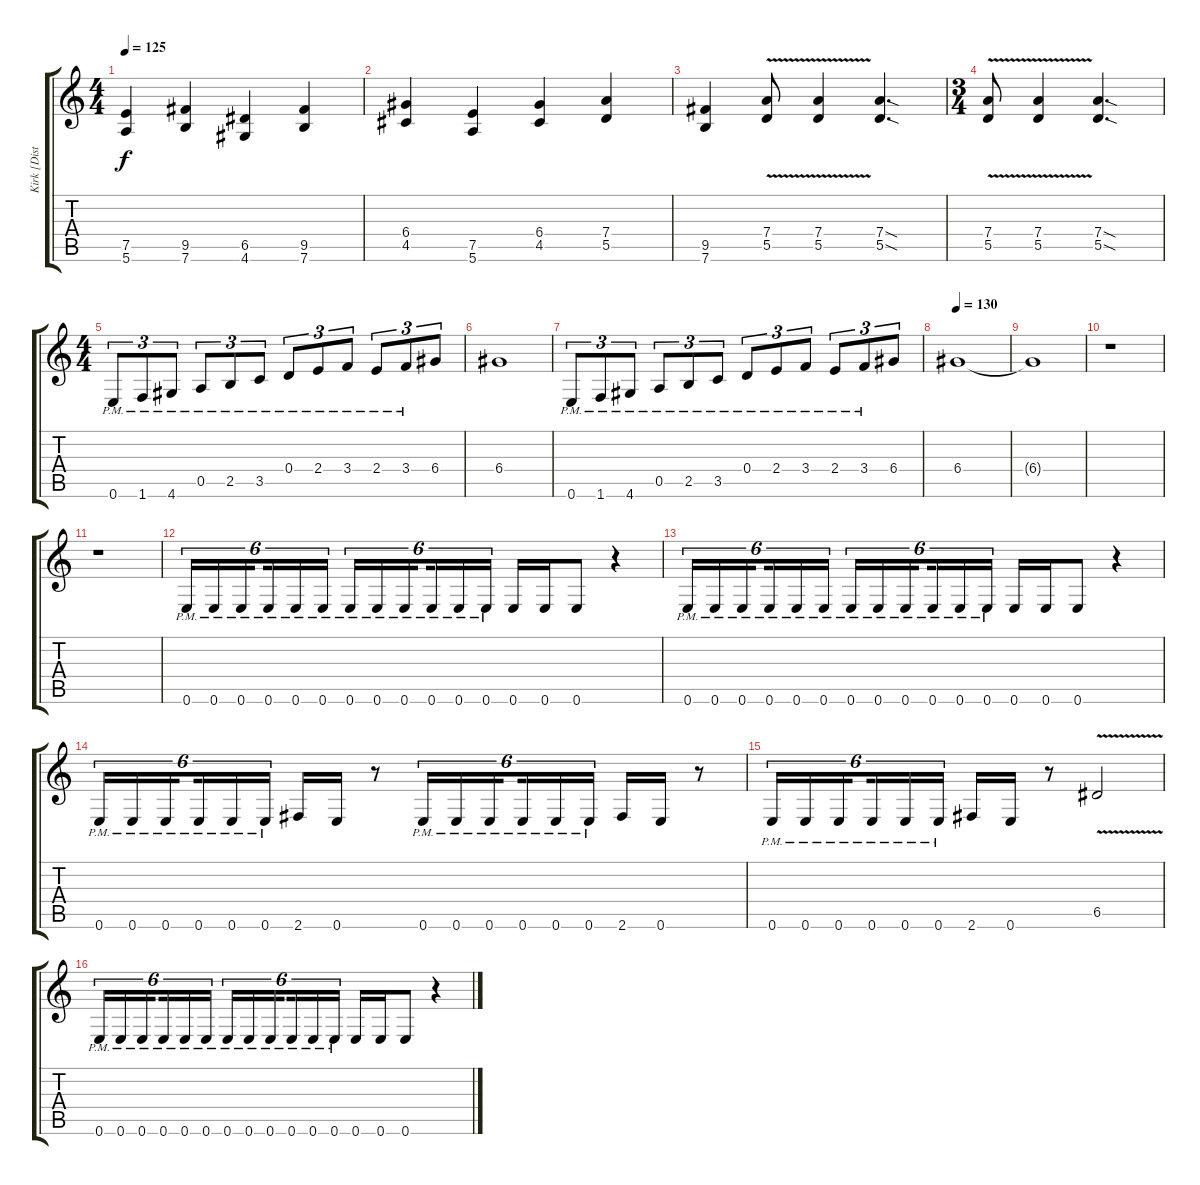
\track ("Kirk [Distortion]" "Kirk [Dist") {instrument distortionguitar}
\staff {score tabs}
\tuning (E4 B3 G3 D3 A2 E2) {hide}
\ts (4 4)
\tempo 125
\clef g2
\ks c
(7.5 5.6).4{dy f} (9.5 7.6).4 (6.5 4.6).4 (9.5 7.6).4 |
(6.4 4.5).4 (7.5 5.6).4 (6.4 4.5).4 (7.4 5.5).4 |
(9.5 7.6).4 (7.4{v} 5.5{v}).8 (7.4{v} 5.5{v}).4 (7.4{sod} 5.5{sod}).4{d} |
\ts (3 4)
(7.4{v} 5.5{v}).8 (7.4{v} 5.5{v}).4 (7.4{sod} 5.5{sod}).4{d} |
\ts (4 4)
0.6{pm}.8{tu (3 2)} 1.6{pm}.8{tu (3 2)} 4.6{pm}.8{tu (3 2)} 0.5{pm}.8{tu (3 2)} 2.5{pm}.8{tu (3 2)} 3.5{pm}.8{tu (3 2)} 0.4{pm}.8{tu (3 2)} 2.4{pm}.8{tu (3 2)} 3.4{pm}.8{tu (3 2)} 2.4{pm}.8{tu (3 2)} 3.4{pm}.8{tu (3 2)} 6.4.8{tu (3 2)} |
6.4.1 |
0.6{pm}.8{tu (3 2)} 1.6{pm}.8{tu (3 2)} 4.6{pm}.8{tu (3 2)} 0.5{pm}.8{tu (3 2)} 2.5{pm}.8{tu (3 2)} 3.5{pm}.8{tu (3 2)} 0.4{pm}.8{tu (3 2)} 2.4{pm}.8{tu (3 2)} 3.4{pm}.8{tu (3 2)} 2.4{pm}.8{tu (3 2)} 3.4{pm}.8{tu (3 2)} 6.4.8{tu (3 2)} |
\tempo 130
6.4.1 |
6.4{t}.1 |
r.1 |
r.1 |
0.6{pm}.16{tu (6 4)} 0.6{pm}.16{tu (6 4)} 0.6{pm}.16{tu (6 4) beam splitsecondary} 0.6{pm}.16{tu (6 4)} 0.6{pm}.16{tu (6 4)} 0.6{pm}.16{tu (6 4)} 0.6{pm}.16{tu (6 4)} 0.6{pm}.16{tu (6 4)} 0.6{pm}.16{tu (6 4) beam splitsecondary} 0.6{pm}.16{tu (6 4)} 0.6{pm}.16{tu (6 4)} 0.6{pm}.16{tu (6 4)} 0.6.16 0.6.16 0.6.8 r.4 |
0.6{pm}.16{tu (6 4)} 0.6{pm}.16{tu (6 4)} 0.6{pm}.16{tu (6 4) beam splitsecondary} 0.6{pm}.16{tu (6 4)} 0.6{pm}.16{tu (6 4)} 0.6{pm}.16{tu (6 4)} 0.6{pm}.16{tu (6 4)} 0.6{pm}.16{tu (6 4)} 0.6{pm}.16{tu (6 4) beam splitsecondary} 0.6{pm}.16{tu (6 4)} 0.6{pm}.16{tu (6 4)} 0.6{pm}.16{tu (6 4)} 0.6.16 0.6.16 0.6.8 r.4 |
0.6{pm}.16{tu (6 4)} 0.6{pm}.16{tu (6 4)} 0.6{pm}.16{tu (6 4) beam splitsecondary} 0.6{pm}.16{tu (6 4)} 0.6{pm}.16{tu (6 4)} 0.6{pm}.16{tu (6 4)} 2.6.16 0.6.16 r.8 0.6{pm}.16{tu (6 4)} 0.6{pm}.16{tu (6 4)} 0.6{pm}.16{tu (6 4) beam splitsecondary} 0.6{pm}.16{tu (6 4)} 0.6{pm}.16{tu (6 4)} 0.6{pm}.16{tu (6 4)} 2.6.16 0.6.16 r.8 |
0.6{pm}.16{tu (6 4)} 0.6{pm}.16{tu (6 4)} 0.6{pm}.16{tu (6 4) beam splitsecondary} 0.6{pm}.16{tu (6 4)} 0.6{pm}.16{tu (6 4)} 0.6{pm}.16{tu (6 4)} 2.6.16 0.6.16 r.8 6.5{v}.2 |
0.6{pm}.16{tu (6 4)} 0.6{pm}.16{tu (6 4)} 0.6{pm}.16{tu (6 4) beam splitsecondary} 0.6{pm}.16{tu (6 4)} 0.6{pm}.16{tu (6 4)} 0.6{pm}.16{tu (6 4)} 0.6{pm}.16{tu (6 4)} 0.6{pm}.16{tu (6 4)} 0.6{pm}.16{tu (6 4) beam splitsecondary} 0.6{pm}.16{tu (6 4)} 0.6{pm}.16{tu (6 4)} 0.6{pm}.16{tu (6 4)} 0.6.16 0.6.16 0.6.8 r.4
